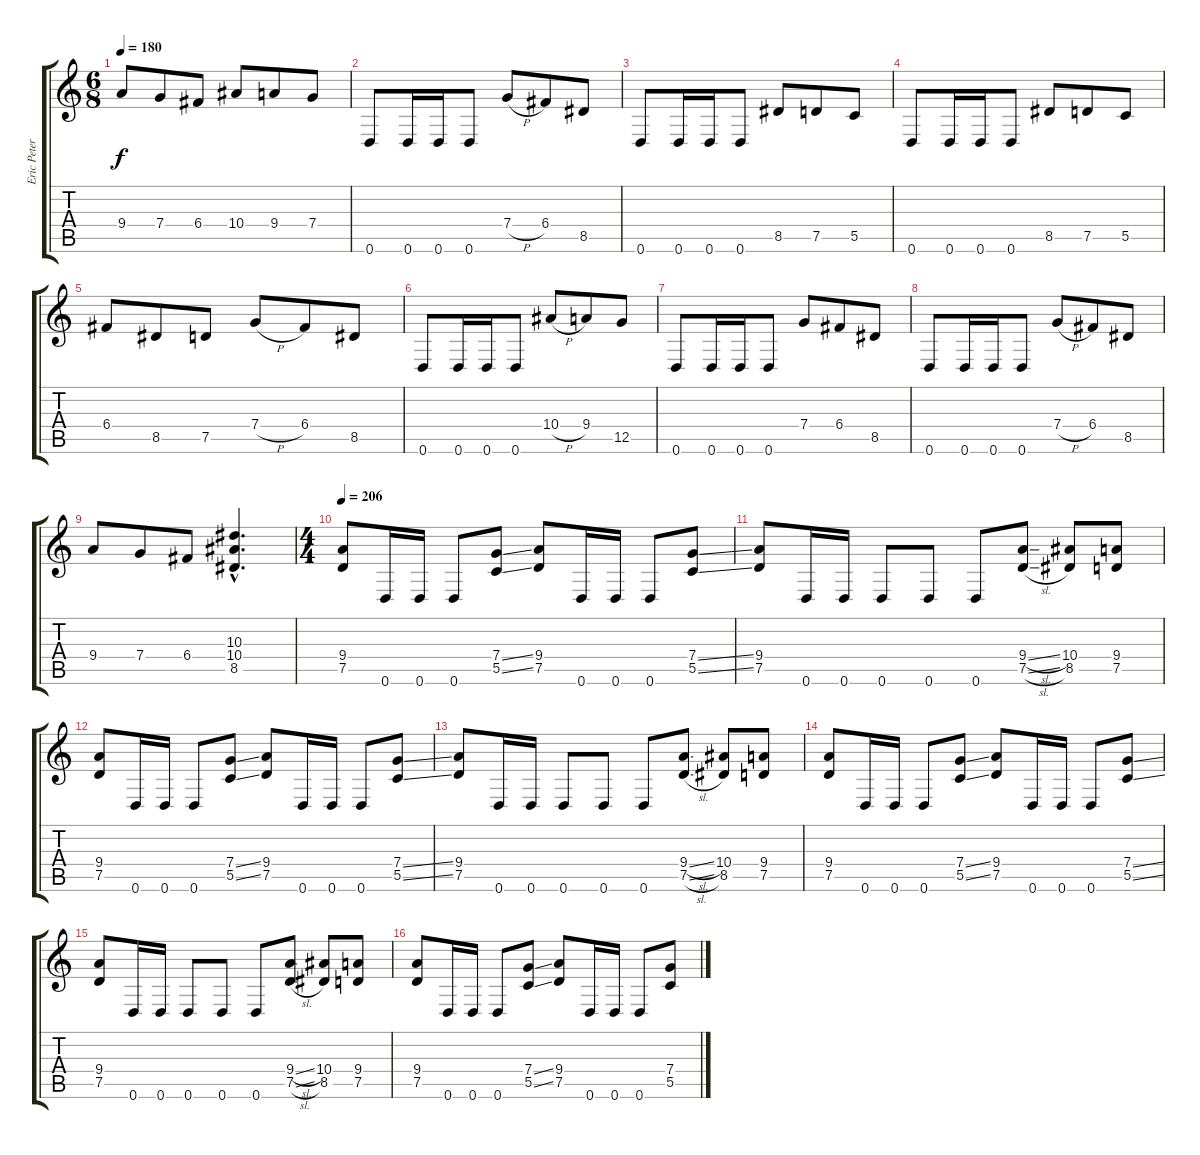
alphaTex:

\track ("Eric Peterson" "Eric Peter") {instrument overdrivenguitar}
\staff {score tabs}
\tuning (D4 A3 F3 C3 G2 D2) {hide}
\ts (6 8)
\tempo 180
\clef g2
\ks c
9.4.8{dy f} 7.4.8 6.4.8 10.4.8 9.4.8 7.4.8 |
0.6.8 0.6.16 0.6.16 0.6.8 7.4{h}.8 6.4.8 8.5.8 |
0.6.8 0.6.16 0.6.16 0.6.8 8.5.8 7.5.8 5.5.8 |
0.6.8 0.6.16 0.6.16 0.6.8 8.5.8 7.5.8 5.5.8 |
6.4.8 8.5.8 7.5.8 7.4{h}.8 6.4.8 8.5.8 |
0.6.8 0.6.16 0.6.16 0.6.8 10.4{h}.8 9.4.8 12.5.8 |
0.6.8 0.6.16 0.6.16 0.6.8 7.4.8 6.4.8 8.5.8 |
0.6.8 0.6.16 0.6.16 0.6.8 7.4{h}.8 6.4.8 8.5.8 |
9.4.8 7.4.8 6.4.8 (10.3{hac} 10.4{hac} 8.5{hac}).4{d} |
\ts (4 4)
\tempo 206
(9.4 7.5).8 0.6.16 0.6.16 0.6.8 (7.4{ss} 5.5{ss}).8 (9.4 7.5).8 0.6.16 0.6.16 0.6.8 (7.4{ss} 5.5{ss}).8 |
(9.4 7.5).8 0.6.16 0.6.16 0.6.8 0.6.8 0.6.8 (9.4{sl} 7.5{sl}).8 (10.4 8.5).8 (9.4 7.5).8 |
(9.4 7.5).8 0.6.16 0.6.16 0.6.8 (7.4{ss} 5.5{ss}).8 (9.4 7.5).8 0.6.16 0.6.16 0.6.8 (7.4{ss} 5.5{ss}).8 |
(9.4 7.5).8 0.6.16 0.6.16 0.6.8 0.6.8 0.6.8 (9.4{sl} 7.5{sl}).8 (10.4 8.5).8 (9.4 7.5).8 |
(9.4 7.5).8 0.6.16 0.6.16 0.6.8 (7.4{ss} 5.5{ss}).8 (9.4 7.5).8 0.6.16 0.6.16 0.6.8 (7.4{ss} 5.5{ss}).8 |
(9.4 7.5).8 0.6.16 0.6.16 0.6.8 0.6.8 0.6.8 (9.4{sl} 7.5{sl}).8 (10.4 8.5).8 (9.4 7.5).8 |
(9.4 7.5).8 0.6.16 0.6.16 0.6.8 (7.4{ss} 5.5{ss}).8 (9.4 7.5).8 0.6.16 0.6.16 0.6.8 (7.4{ss} 5.5{ss}).8
